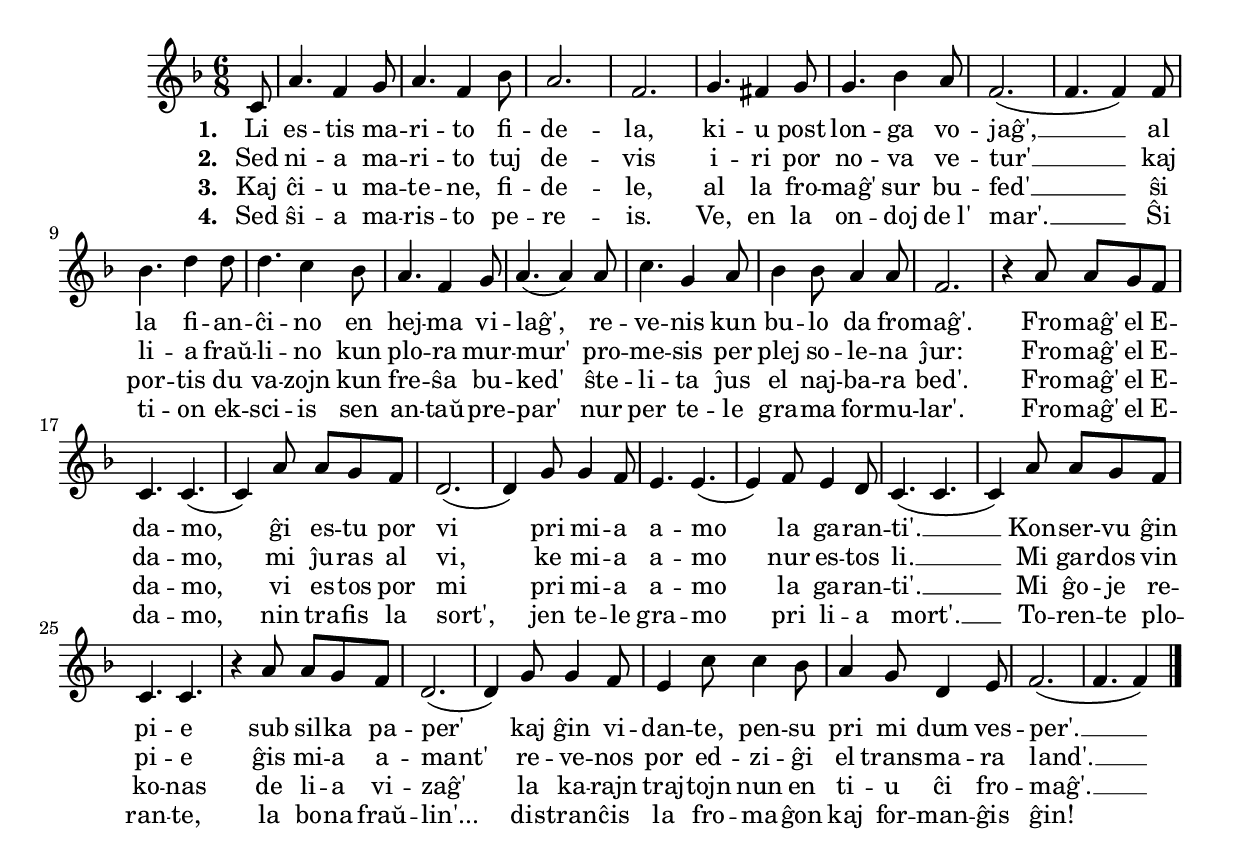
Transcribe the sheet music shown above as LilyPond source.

\tocItem \markup "Fromaĝ' el Edamo"

\score {
	\header {
	  title = "Fromaĝ' el Edamo"
	}
	
	\transpose c c' { <<
	\relative {
	    \time 6/8
	    \key f \major
	    \partial 8
   	    %\autoBeamOff
	    c8 a'4. f4 g8 a4. f4 bes8 a2. f g4. fis4 g8
	    g4. bes4 a8 f2.( f4. f4) f8 bes4. d4 d8 d4. c4 bes8 a4. f4 g8
	    a4.( a4) a8 c4. g4 a8 bes4 bes8 a4 a8 f2.
				% rekantaĵo
	    r4 a8 a g f c4. c4.( c4) a'8 a g f d2.( d4) g8 g4 f8
	    e4. e( e4) f8 e4 d8 c4.( c4. c4) a'8 a g f c4. c4.
	    r4 a'8 a g f d2.( d4) g8 g4 f8 e4 c'8 c4 bes8
	    a4 g8 d4 e8 f2.( f4. f4)
	\bar "|." 
	%\autoBeamOn
	} % relative
	\addlyrics {
	       \set stanza = #"1. "
	       Li es -- tis ma -- ri -- to fi -- de -- la,
	       ki -- u post lon -- ga vo -- jaĝ', __
	       al la fi -- an -- ĉi -- no en hej -- ma vi -- laĝ',
	       re -- ve -- nis kun bu -- lo da fro -- maĝ'.
				% rekontaĵo
	       Fro -- maĝ' el E -- da -- mo, ĝi es -- tu por vi
	       pri mi -- a a -- mo la ga -- ran -- ti'. __
	       Kon -- ser -- vu ĝin pi -- e sub sil -- ka pa -- per'
	       kaj ĝin vi -- dan -- te, pen -- su pri mi dum ves -- per'. __
	     } %addlyrics
	\addlyrics {
	       \set stanza = #"2. "
	       Sed ni -- a ma -- ri -- to tuj de -- vis
	       i -- ri por no -- va ve -- tur' __
	       kaj li -- a fraŭ -- li -- no kun plo -- ra mur -- mur'
	       pro -- me -- sis per plej so -- le -- na ĵur:
				% rekontaĵo
	       Fro -- maĝ' el E -- da -- mo, mi ĵu -- ras al vi,
	       ke mi -- a a -- mo nur es -- tos li. __
	       Mi gar -- dos vin pi -- e ĝis mi -- a a -- mant'
	       re -- ve -- nos por ed -- zi -- ĝi el trans -- ma -- ra land'. __
	     } %addlyrics
	\addlyrics {
	       \set stanza = #"3. "
	       Kaj ĉi -- u ma -- te -- ne, fi -- de -- le,
	       al la fro -- maĝ' sur bu -- fed' __
	       ŝi por -- tis du va -- zojn kun fre -- ŝa bu -- ked'
	       ŝte -- li -- ta ĵus el naj -- ba -- ra bed'.
				% rekontaĵo
	       Fro -- maĝ' el E -- da -- mo, vi es -- tos por mi
	       pri mi -- a a -- mo la ga -- ran -- ti'. __
	       Mi ĝo -- je re -- ko -- nas de li -- a vi -- zaĝ'
	       la ka -- rajn traj -- tojn nun en ti -- u ĉi fro -- maĝ'. __
	     } %addlyrics
	\addlyrics {
	       \set stanza = #"4. "
	       Sed ŝi -- a ma -- ris -- to pe -- re -- is.
	       Ve, en la on -- doj de_l' mar'. __
	       Ŝi ti -- on ek -- sci -- is sen an -- taŭ -- pre -- par'
	       nur per te -- le gra -- ma for -- mu -- lar'.
				% rekontaĵo
	       Fro -- maĝ' el E -- da -- mo, nin tra -- fis la sort',
	       jen te -- le gra -- mo pri li -- a mort'. __
	       To -- ren -- te plo -- ran -- te, la bo -- na fraŭ -- lin'...
	       dis -- tran -- ĉis la fro -- ma -- ĝon kaj for -- man -- ĝis ĝin!
	     } %addlyrics

>>
	} % transpose
      } % score



